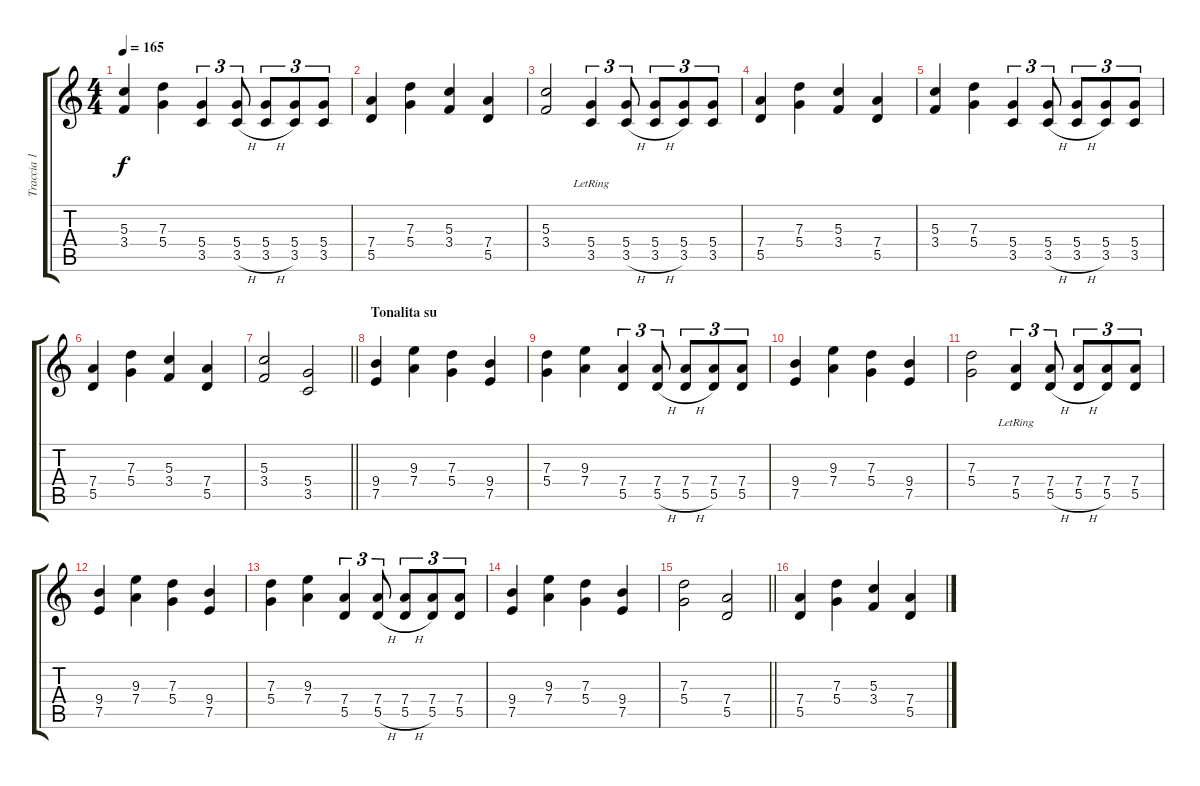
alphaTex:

\track ("Traccia 1" "Traccia 1") {instrument distortionguitar}
\staff {score tabs}
\tuning (E4 B3 G3 D3 A2 E2) {hide}
\ts (4 4)
\tempo 165
\clef g2
\ks c
(5.3 3.4).4{dy f} (7.3 5.4).4 (5.4 3.5).4{tu (3 2)} (5.4 3.5{h}).8{tu (3 2)} (5.4 3.5{h}).8{tu (3 2)} (5.4 3.5).8{tu (3 2)} (5.4 3.5).8{tu (3 2)} |
(7.4 5.5).4 (7.3 5.4).4 (5.3 3.4).4 (7.4 5.5).4 |
(5.3 3.4).2 (5.4{lr} 3.5).4{tu (3 2)} (5.4 3.5{h}).8{tu (3 2)} (5.4 3.5{h}).8{tu (3 2)} (5.4 3.5).8{tu (3 2)} (5.4 3.5).8{tu (3 2)} |
(7.4 5.5).4 (7.3 5.4).4 (5.3 3.4).4 (7.4 5.5).4 |
(5.3 3.4).4 (7.3 5.4).4 (5.4 3.5).4{tu (3 2)} (5.4 3.5{h}).8{tu (3 2)} (5.4 3.5{h}).8{tu (3 2)} (5.4 3.5).8{tu (3 2)} (5.4 3.5).8{tu (3 2)} |
(7.4 5.5).4 (7.3 5.4).4 (5.3 3.4).4 (7.4 5.5).4 |
\barLineRight lightlight
(5.3 3.4).2 (5.4 3.5).2 |
\section ("" "Tonalita su")
(9.4 7.5).4 (9.3 7.4).4 (7.3 5.4).4 (9.4 7.5).4 |
(7.3 5.4).4 (9.3 7.4).4 (7.4 5.5).4{tu (3 2)} (7.4 5.5{h}).8{tu (3 2)} (7.4 5.5{h}).8{tu (3 2)} (7.4 5.5).8{tu (3 2)} (7.4 5.5).8{tu (3 2)} |
(9.4 7.5).4 (9.3 7.4).4 (7.3 5.4).4 (9.4 7.5).4 |
(7.3 5.4).2 (7.4{lr} 5.5).4{tu (3 2)} (7.4 5.5{h}).8{tu (3 2)} (7.4 5.5{h}).8{tu (3 2)} (7.4 5.5).8{tu (3 2)} (7.4 5.5).8{tu (3 2)} |
(9.4 7.5).4 (9.3 7.4).4 (7.3 5.4).4 (9.4 7.5).4 |
(7.3 5.4).4 (9.3 7.4).4 (7.4 5.5).4{tu (3 2)} (7.4 5.5{h}).8{tu (3 2)} (7.4 5.5{h}).8{tu (3 2)} (7.4 5.5).8{tu (3 2)} (7.4 5.5).8{tu (3 2)} |
(9.4 7.5).4 (9.3 7.4).4 (7.3 5.4).4 (9.4 7.5).4 |
\barLineRight lightlight
(7.3 5.4).2 (7.4 5.5).2 |
\section ("" "")
(7.4 5.5).4 (7.3 5.4).4 (5.3 3.4).4 (7.4 5.5).4
